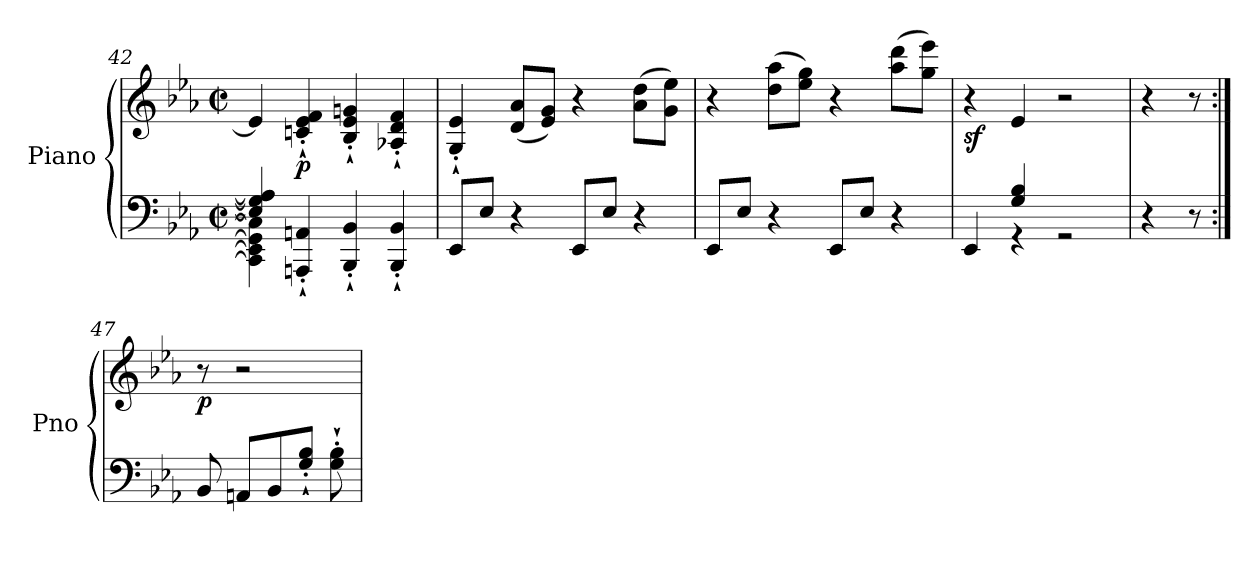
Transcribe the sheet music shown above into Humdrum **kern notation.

**kern	**kern	**dynam
*part1	*part1	*part1
*staff2	*staff1	*staff1/2
*I"Piano	*	*
*I'Pno	*	*
*clefF4	*clefG2	*
*k[b-e-a-]	*k[b-e-a-]	*
*E-:	*E-:	*
*M2/2	*M2/2	*
*met(c|)	*met(c|)	*
=42	=42	=42
*^	*	*
4E-/] 4G-/] 4A/]	4CC-\] 4EE-\] 4GG-\] 4C-\]	4e-/]	.
!	!	!	!LO:DY:b
2.ryy	4AAAn/'` 4AAn/'`	4cn/'` 4e-/'` 4f/'`	p
.	4BBB-/'` 4BB-/'`	4B-/'` 4e-/'` 4gn/'`	.
.	4BBB-/'` 4BB-/'`	4A-X/'` 4d/'` 4f/'`	.
*v	*v	*	*
=43	=43	=43
8EE-/L	4G/'` 4e-/'`	.
8E-/J	.	.
4r	(<8d/ 8a-/L	.
.	8e-/ 8g/J)	.
8EE-/L	4r	.
8E-/J	.	.
4r	(>8a-\ 8dd\L	.
.	8g\ 8ee-\J)	.
!!LO:LB:g=z
=44	=44	=44
8EE-/L	4r	.
8E-/J	.	.
4r	(>8dd\ 8aa-\L	.
.	8ee-\ 8gg\J)	.
8EE-/L	4r	.
8E-/J	.	.
4r	(>8aa-\ 8ddd\L	.
.	8gg\ 8eee-\J)	.
=45	=45	=45
*^	*	*
!	!	!	!LO:DY:b
4ryy	4EE-/	4r	sf
4G/ 4B-/	4rGG	4e-/	.
2ryy	2rGG	2r	.
*v	*v	*	*
=46	=46	=46
4r	4r	.
8r	8r	.
=47:|!	=47:|!	=47:|!
!	!	!LO:DY:b
8BB-/	8r	p
8AAn/L	2r	.
8BB-/	.	.
8G/'` 8B-/'`J	.	.
8G\'` 8B-\'`	.	.
=	=	=
*-	*-	*-
